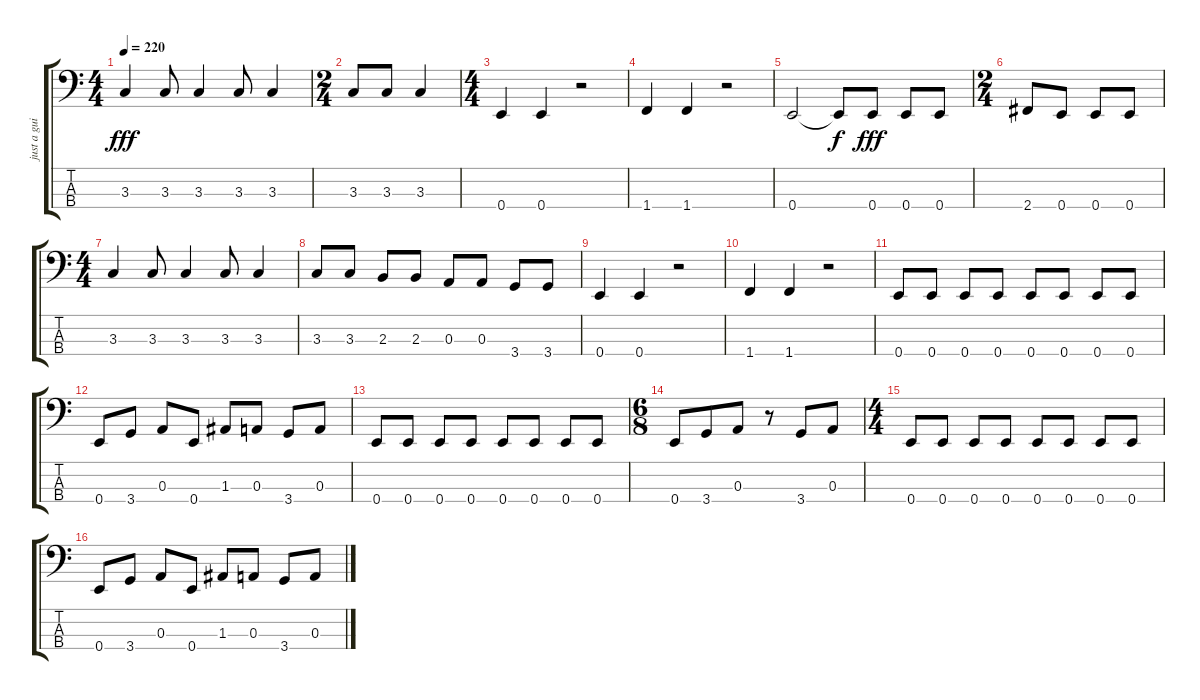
\track ("just a guide (mute this)" "just a gui") {instrument electricbassfinger}
\staff {score tabs}
\tuning (G2 D2 A1 E1) {hide}
\ts (4 4)
\tempo 220
\clef f4
\ks c
3.3.4{dy fff} 3.3.8 3.3.4 3.3.8 3.3.4 |
\ts (2 4)
3.3.8 3.3.8 3.3.4 |
\ts (4 4)
0.4.4 0.4.4 r.2 |
1.4.4 1.4.4 r.2 |
0.4.2 0.4{t}.8{dy f} 0.4.8{dy fff} 0.4.8 0.4.8 |
\ts (2 4)
2.4.8 0.4.8 0.4.8 0.4.8 |
\ts (4 4)
3.3.4 3.3.8 3.3.4 3.3.8 3.3.4 |
3.3.8 3.3.8 2.3.8 2.3.8 0.3.8 0.3.8 3.4.8 3.4.8 |
0.4.4 0.4.4 r.2 |
1.4.4 1.4.4 r.2 |
0.4.8 0.4.8 0.4.8 0.4.8 0.4.8 0.4.8 0.4.8 0.4.8 |
0.4.8 3.4.8 0.3.8 0.4.8 1.3.8 0.3.8 3.4.8 0.3.8 |
0.4.8 0.4.8 0.4.8 0.4.8 0.4.8 0.4.8 0.4.8 0.4.8 |
\ts (6 8)
0.4.8 3.4.8 0.3.8 r.8 3.4.8 0.3.8 |
\ts (4 4)
0.4.8 0.4.8 0.4.8 0.4.8 0.4.8 0.4.8 0.4.8 0.4.8 |
0.4.8 3.4.8 0.3.8 0.4.8 1.3.8 0.3.8 3.4.8 0.3.8
